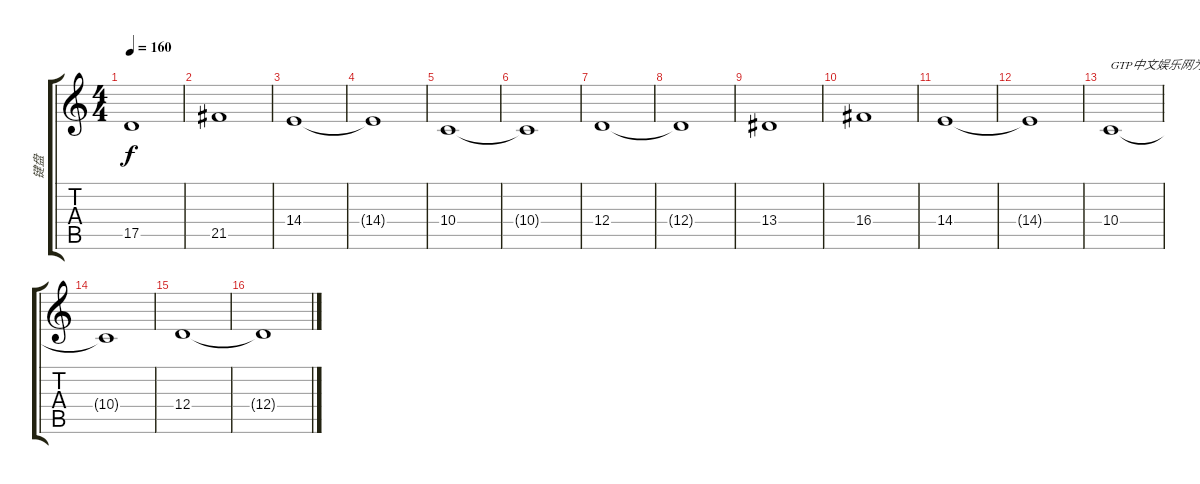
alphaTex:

\track ("键盘" "键盘") {instrument synthstrings1}
\staff {score tabs}
\tuning (E4 B3 G3 D3 A2 E2) {hide}
\ts (4 4)
\tempo 160
\clef g2
\ks c
17.5.1{dy f} |
21.5.1 |
14.4.1 |
14.4{t}.1 |
10.4.1 |
10.4{t}.1 |
12.4.1 |
12.4{t}.1 |
13.4.1 |
16.4.1 |
14.4.1 |
14.4{t}.1 |
10.4.1{txt "GTP中文娱乐网为您提供优秀的谱子"} |
10.4{t}.1 |
12.4.1 |
12.4{t}.1
